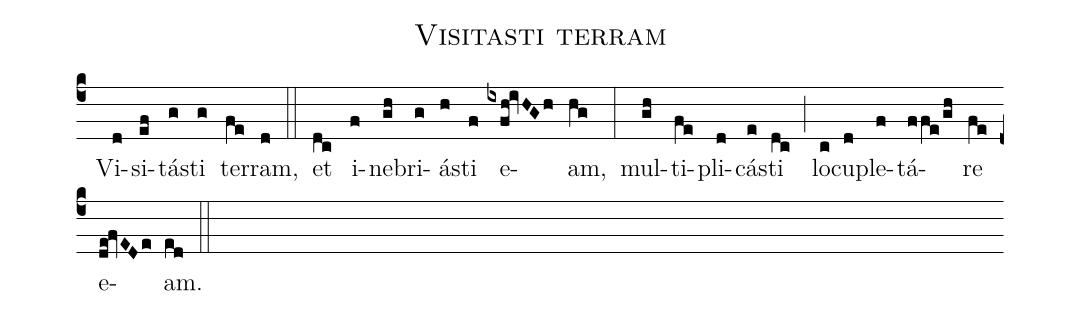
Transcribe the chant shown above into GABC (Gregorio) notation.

name:Visitasti terram;
mode:I;
office-part:Communiones;
%%
(c4) () Vi(d)si(ef)tá(g)sti(g) ter(fe)ram,(d) (::) et(dc) i(f)ne(gh)bri(g)á(h)sti(f) e(ixfh!ivHGh)am,(hg) (:) mul(gh)ti(fe)pli(d)cá(e)sti(dc) (;) lo(c)cu(d)ple(f)tá(ffe/gh)re(fe) e(de!fvEDe)am.(ed) (::)
